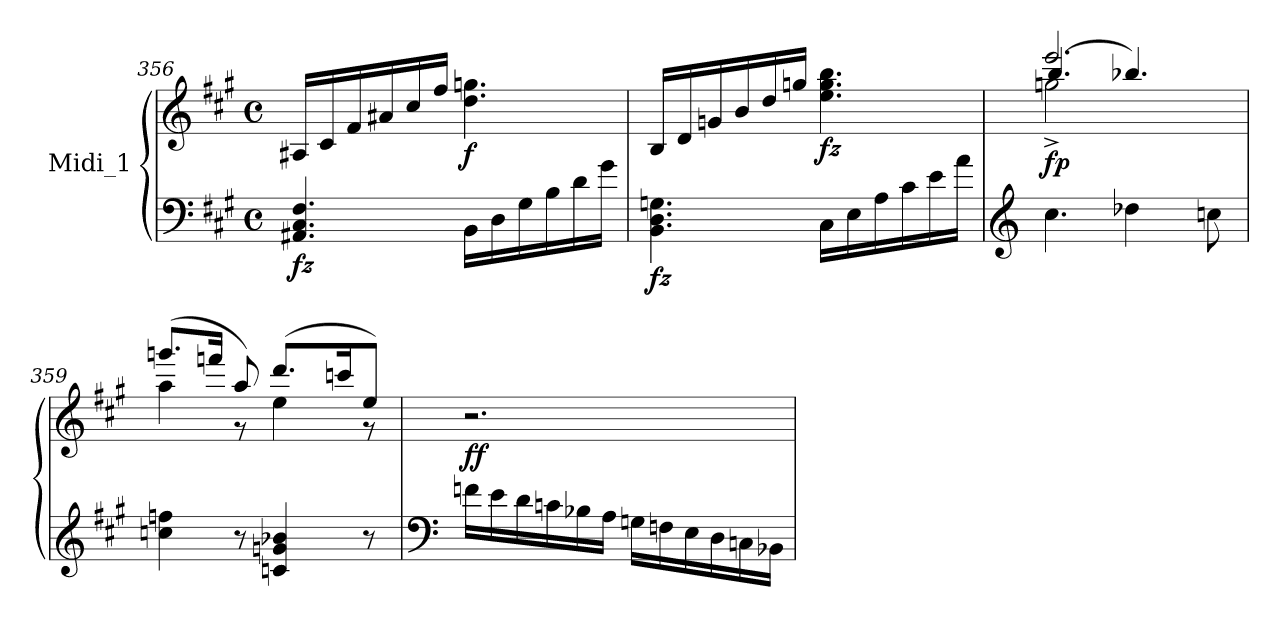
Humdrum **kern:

**kern	**kern	**dynam
*part1	*part1	*part1
*staff2	*staff1	*staff1/2
*I"Midi_1	*	*
!!LO:LB:g=z
*clefF4	*clefG2	*
*k[f#c#g#]	*k[f#c#g#]	*
*A:	*A:	*
*M4/4	*M4/4	*
*met(c)	*met(c)	*
*MM85	*MM85	*
=356	=356	=356
*	*^	*
*	*	*^	*
!	!	!	!	!LO:DY:b=2
4.AA#X/ 4.C#/ 4.F#i/	16A#X/LL	2ryy	2ryy	fz
.	16c#/	.	.	.
.	16f#/	.	.	.
.	16a#X/	.	.	.
.	16cc#/	.	.	.
.	16ff#/JJ	.	.	.
!	!	!	!	!LO:DY:b
16BB\LL	4.dd\ 4.ggn\	.	.	f
16D\	.	.	.	.
16G#\	.	4ryy	4ryy	.
16B\	.	.	.	.
16d\	.	.	.	.
16g#\JJ	.	.	.	.
=357	=357	=357	=357	=357
!	!	!	!	!LO:DY:b=2
4.BB\ 4.D\ 4.Gn\	16B/LL	2ryy	2ryy	fz
.	16d/	.	.	.
.	16gn/	.	.	.
.	16b/	.	.	.
.	16dd/	.	.	.
.	16ggn/JJ	.	.	.
!	!	!	!	!LO:DY:b
16C#\LL	4.ee\ 4.gg\ 4.bb\	.	.	fz
16E\	.	.	.	.
16A\	.	4ryy	4ryy	.
16c#\	.	.	.	.
16e\	.	.	.	.
16a\JJ	.	.	.	.
=358	=358	=358	=358	=358
*clefG2	*	*	*	*
!	!	!	!	!LO:DY:b
4.cc#\	2.eee/	2ggn^\	(4.bb/	fp
4dd-X\	.	.	4.bb-X/)	.
.	.	4ryy	.	.
8ccni\	.	.	.	.
!!LO:LB:g=z	!!	!!
=359	=359	=359	=359	=359
4ccn\ 4ffn\	(>8.gggn/L	4aa\	2ryy	.
.	16fffn/Jk	.	.	.
8r	8aa/)	8r	.	.
4cn/ 4gn/ 4b-X/	(>8.ddd/L	4ee\	.	.
.	.	.	4ryy	.
.	16cccn/K	.	.	.
8r	8ee/J)	8r	.	.
=360	=360	=360	=360	=360
*clefF4	*	*	*	*
!	!	!	!	!LO:DY:a=2
16fn\LL	2.r	2ryy	2ryy	ff
16e\	.	.	.	.
16d\	.	.	.	.
16cn\	.	.	.	.
16B-X\	.	.	.	.
16A\JJ	.	.	.	.
16Gn\LL	.	.	.	.
16Fn\	.	.	.	.
16E\	.	4ryy	4ryy	.
16D\	.	.	.	.
16Cn\	.	.	.	.
16BB-X\JJ	.	.	.	.
*	*v	*v	*v	*
=	=	=
*-	*-	*-
